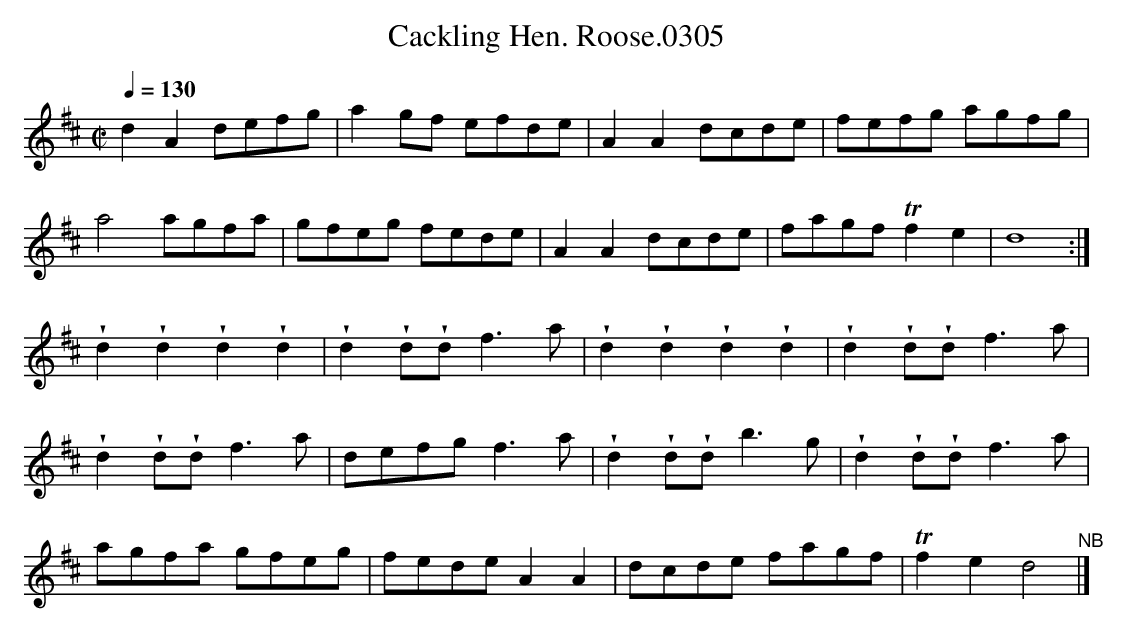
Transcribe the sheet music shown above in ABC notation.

X:1
T:Cackling Hen. Roose.0305
M:C|
L:1/8
Q:1/4=130
K:D
d2A2 defg|a2 gf efde|A2A2 dcde|fefg agfg|
a4 agfa|gfeg fede|A2A2 dcde|fagf Tf2e2 |d8 :|
!wedge!d2!wedge!d2!wedge!d2!wedge!d2|!wedge!d2 !wedge!d!wedge!d f3a|!wedge!d2!wedge!d2!wedge!d2!wedge!d2|!wedge!d2!wedge!d!wedge!d f3a|
!wedge!d2!wedge!d!wedge!d f3a|defg f3a|!wedge!d2!wedge!d!wedge!d b3g|!wedge!d2!wedge!d!wedge!d f3a|
agfa gfeg|fede A2A2|dcde fagf|Tf2e2d4 "^NB"|]
